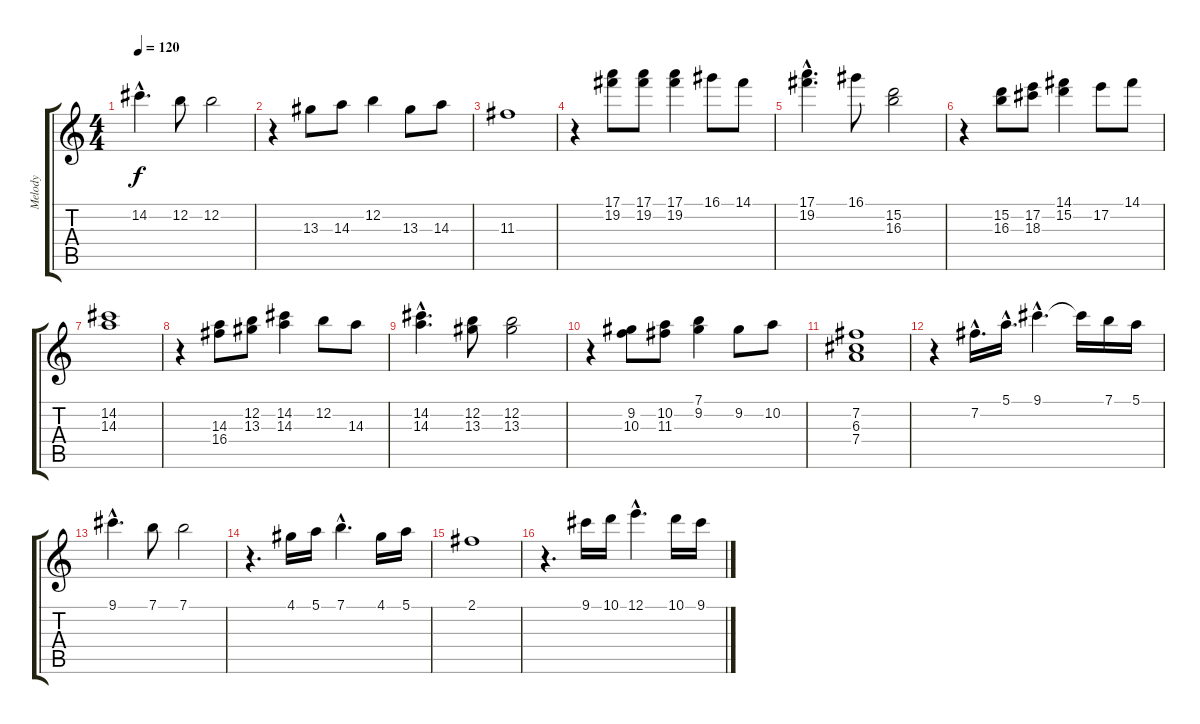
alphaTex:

\track ("Melody" "Melody") {instrument electricguitarjazz}
\staff {score tabs}
\tuning (E4 B3 G3 D3 A2 E2) {hide}
\ts (4 4)
\tempo 120
\clef g2
\ks c
14.2{hac}.4{d dy f} 12.2.8 12.2.2 |
r.4 13.3.8 14.3.8 12.2.4 13.3.8 14.3.8 |
11.3.1 |
r.4 (17.1 19.2).8 (17.1 19.2).8 (17.1 19.2).4 16.1.8 14.1.8 |
(17.1{hac} 19.2{hac}).4{d} 16.1.8 (15.2 16.3).2 |
r.4 (15.2 16.3).8 (17.2 18.3).8 (14.1 15.2).4 17.2.8 14.1.8 |
(14.2 14.3).1 |
r.4 (14.3 16.4).8 (12.2 13.3).8 (14.2 14.3).4 12.2.8 14.3.8 |
(14.2{hac} 14.3{hac}).4{d} (12.2 13.3).8 (12.2 13.3).2 |
r.4 (9.2 10.3).8 (10.2 11.3).8 (7.1 9.2).4 9.2.8 10.2.8 |
(7.2 6.3 7.4).1 |
r.4 7.2{hac}.16{d} 5.1{hac}.16{d} 9.1{hac}.4{d} 9.1{t}.16 7.1.16 5.1.16 |
9.1{hac}.4{d} 7.1.8 7.1.2 |
r.4{d} 4.1.16 5.1.16 7.1{hac}.4{d} 4.1.16 5.1.16 |
2.1.1 |
r.4{d} 9.1.16 10.1.16 12.1{hac}.4{d} 10.1.16 9.1.16
